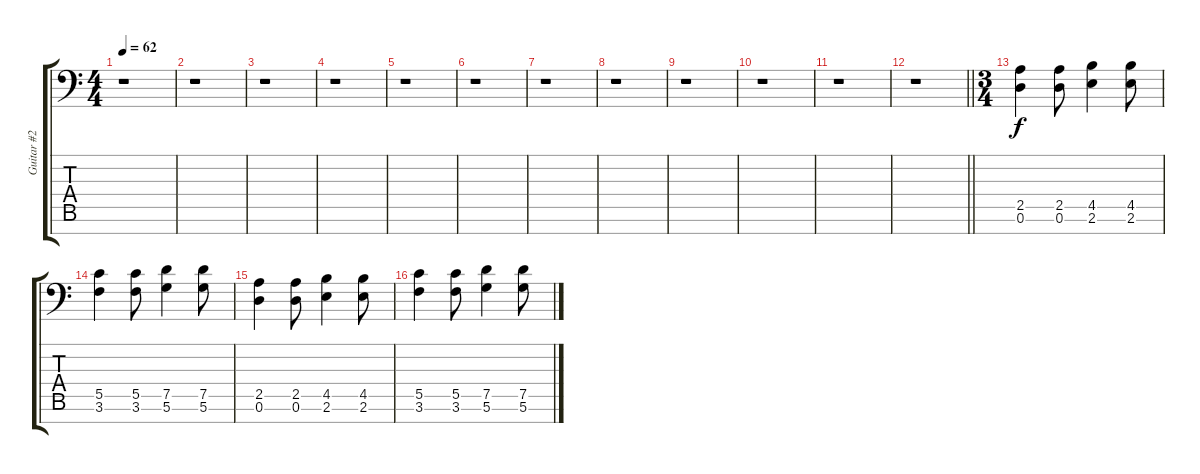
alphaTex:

\track ("Guitar #2" "Guitar #2") {instrument distortionguitar}
\staff {score tabs}
\tuning (D4 A3 F3 C3 G2 D2 A1) {hide}
\ts (4 4)
\tempo 62
\clef f4
\ks c
r.1{dy f instrument distortionguitar} |
r.1 |
r.1 |
r.1 |
r.1 |
r.1 |
r.1 |
r.1 |
r.1 |
r.1 |
r.1 |
\barLineRight lightlight
r.1 |
\ts (3 4)
(2.5 0.6).4{volume 8} (2.5 0.6).8 (4.5 2.6).4 (4.5 2.6).8 |
(5.5 3.6).4 (5.5 3.6).8 (7.5 5.6).4 (7.5 5.6).8 |
(2.5 0.6).4 (2.5 0.6).8 (4.5 2.6).4 (4.5 2.6).8 |
(5.5 3.6).4 (5.5 3.6).8 (7.5 5.6).4 (7.5 5.6).8
